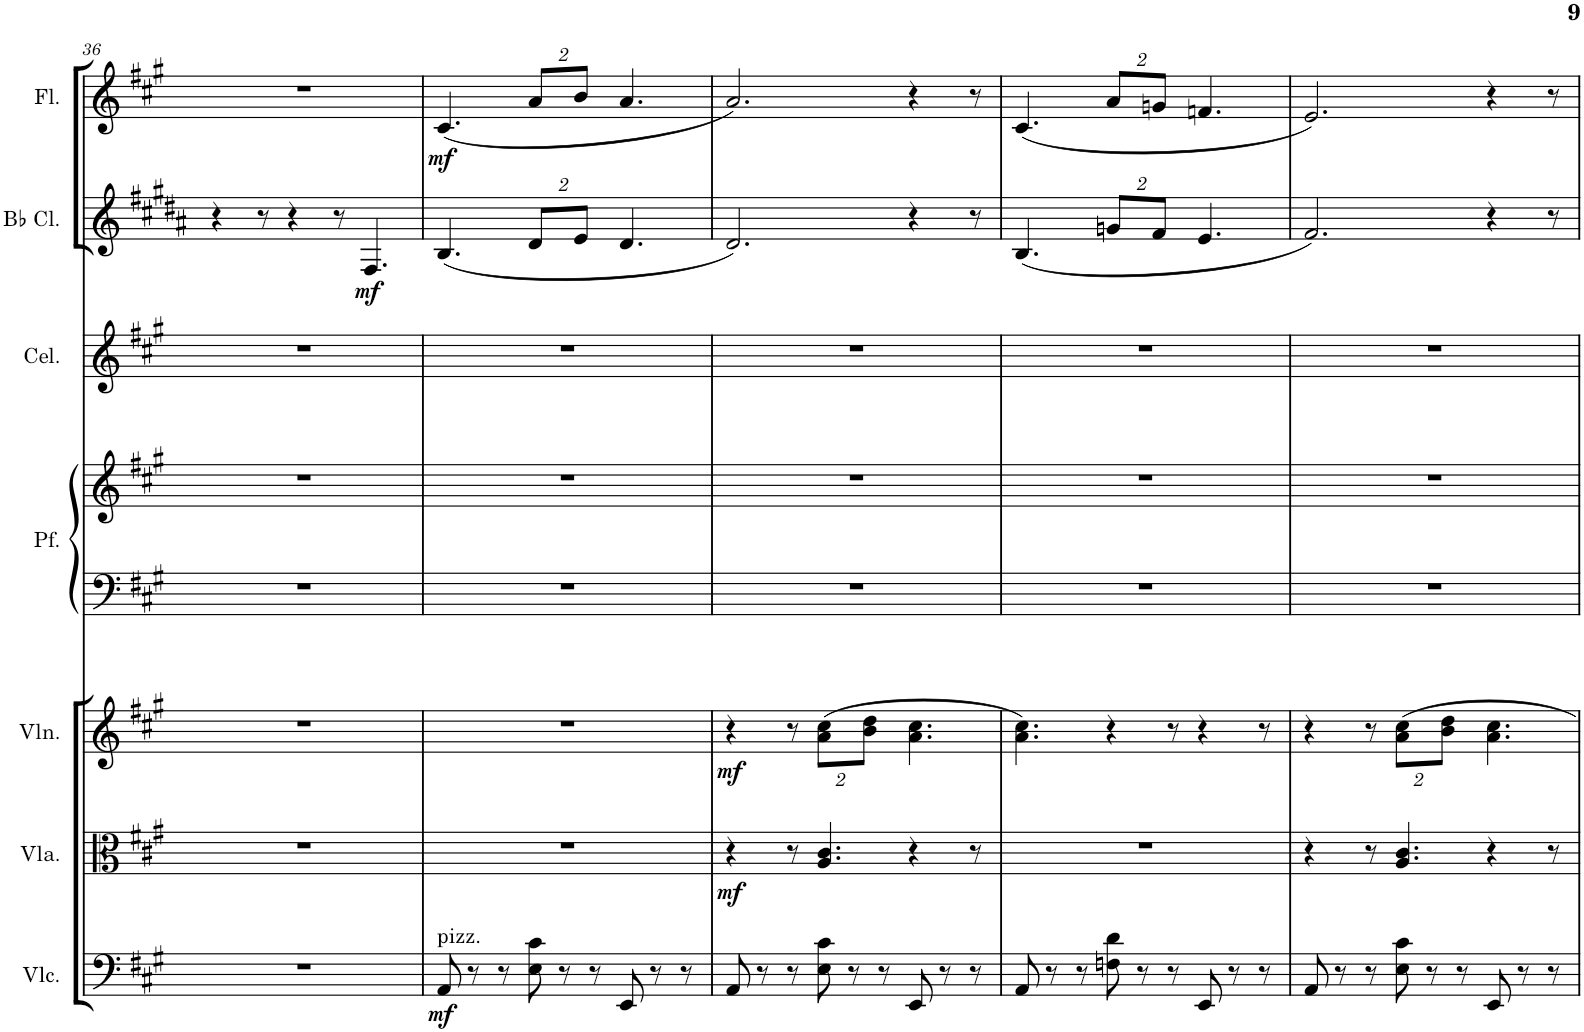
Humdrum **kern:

**kern	**dynam	**kern	**dynam	**kern	**dynam	**kern	**kern	**kern	**kern	**dynam	**kern	**dynam
*part7	*part7	*part6	*part6	*part5	*part5	*part4	*part4	*part3	*part2	*part2	*part1	*part1
*staff8	*staff8	*staff7	*staff7	*staff6	*staff6	*staff5	*staff4	*staff3	*staff2	*staff2	*staff1	*staff1
*I"Violoncellos	*	*I"Violas	*	*I"Violins	*	*I"Pianoforte	*	*I"Celeste / Musical Box	*I"2 Bb Clarinets	*	*I"2 Flutes	*
*I'Vlc.	*	*I'Vla.	*	*I'Vln.	*	*I'Pf.	*	*I'Cel.	*I'Bb Cl.	*	*I'Fl.	*
!!LO:PB:g=z
*clefF4	*	*clefC3	*	*clefG2	*	*clefF4	*clefG2	*clefG2	*clefG2	*	*clefG2	*
*	*	*	*	*	*	*	*	*Trd-7c-12	*Trd1c2	*	*	*
*k[f#c#g#]	*	*k[f#c#g#]	*	*k[f#c#g#]	*	*k[f#c#g#]	*k[f#c#g#]	*k[f#c#g#]	*k[f#c#g#d#a#]	*	*k[f#c#g#]	*
*M9/8	*	*M9/8	*	*M9/8	*	*M9/8	*M9/8	*M9/8	*M9/8	*	*M9/8	*
=36	=36	=36	=36	=36	=36	=36	=36	=36	=36	=36	=36	=36
8%9r	.	8%9r	.	8%9r	.	8%9r	8%9r	8%9r	4r	.	8%9r	.
.	.	.	.	.	.	.	.	.	8r	.	.	.
.	.	.	.	.	.	.	.	.	4r	.	.	.
.	.	.	.	.	.	.	.	.	8r	.	.	.
!	!	!	!	!	!	!	!	!	!	!LO:DY:b	!	!
.	.	.	.	.	.	.	.	.	4.F#/	mf	.	.
=37	=37	=37	=37	=37	=37	=37	=37	=37	=37	=37	=37	=37
!LO:TX:a:t=pizz.	!	!	!	!	!	!	!	!	!	!	!	!
!	!LO:DY:b	!	!	!	!	!	!	!	!	!	!	!LO:DY:b
8AA/	mf	8%9r	.	8%9r	.	8%9r	8%9r	8%9r	(4.B/	.	(4.c#/	mf
8r	.	.	.	.	.	.	.	.	.	.	.	.
8r	.	.	.	.	.	.	.	.	.	.	.	.
*	*	*	*	*	*	*	*	*	*Xbrackettup	*	*Xbrackettup	*
8E\ 8c#\	.	.	.	.	.	.	.	.	16%3d#/L	.	16%3a/L	.
8r	.	.	.	.	.	.	.	.	.	.	.	.
.	.	.	.	.	.	.	.	.	16%3e/J	.	16%3b/J	.
8r	.	.	.	.	.	.	.	.	.	.	.	.
8EE/	.	.	.	.	.	.	.	.	4.d#/	.	4.a/	.
8r	.	.	.	.	.	.	.	.	.	.	.	.
8r	.	.	.	.	.	.	.	.	.	.	.	.
=38	=38	=38	=38	=38	=38	=38	=38	=38	=38	=38	=38	=38
!	!	!	!LO:DY:b	!	!LO:DY:b	!	!	!	!	!	!	!
8AA/	.	4r	mf	4r	mf	8%9r	8%9r	8%9r	2.d#/)	.	2.a/)	.
8r	.	.	.	.	.	.	.	.	.	.	.	.
8r	.	8r	.	8r	.	.	.	.	.	.	.	.
*	*	*	*	*Xbrackettup	*	*	*	*	*	*	*	*
8E\ 8c#\	.	4.A/ 4.c#/	.	(16%3a\ 16%3cc#\L	.	.	.	.	.	.	.	.
8r	.	.	.	.	.	.	.	.	.	.	.	.
.	.	.	.	16%3b\ 16%3dd\J	.	.	.	.	.	.	.	.
8r	.	.	.	.	.	.	.	.	.	.	.	.
8EE/	.	4r	.	4.a\ 4.cc#\	.	.	.	.	4r	.	4r	.
8r	.	.	.	.	.	.	.	.	.	.	.	.
8r	.	8r	.	.	.	.	.	.	8r	.	8r	.
=39	=39	=39	=39	=39	=39	=39	=39	=39	=39	=39	=39	=39
8AA/	.	8%9r	.	4.a\ 4.cc#\)	.	8%9r	8%9r	8%9r	(4.B/	.	(4.c#/	.
8r	.	.	.	.	.	.	.	.	.	.	.	.
8r	.	.	.	.	.	.	.	.	.	.	.	.
8Fn\ 8d\	.	.	.	4r	.	.	.	.	16%3gn/L	.	16%3a/L	.
8r	.	.	.	.	.	.	.	.	.	.	.	.
.	.	.	.	.	.	.	.	.	16%3f#/J	.	16%3gn/J	.
8r	.	.	.	8r	.	.	.	.	.	.	.	.
8EE/	.	.	.	4r	.	.	.	.	4.e/	.	4.fn/	.
8r	.	.	.	.	.	.	.	.	.	.	.	.
8r	.	.	.	8r	.	.	.	.	.	.	.	.
=40	=40	=40	=40	=40	=40	=40	=40	=40	=40	=40	=40	=40
8AA/	.	4r	.	4r	.	8%9r	8%9r	8%9r	2.f#/)	.	2.e/)	.
8r	.	.	.	.	.	.	.	.	.	.	.	.
8r	.	8r	.	8r	.	.	.	.	.	.	.	.
8E\ 8c#\	.	4.A/ 4.c#/	.	16%3a\ 16%3cc#\L	.	.	.	.	.	.	.	.
8r	.	.	.	.	.	.	.	.	.	.	.	.
.	.	.	.	16%3b\ 16%3dd\J	.	.	.	.	.	.	.	.
8r	.	.	.	.	.	.	.	.	.	.	.	.
8EE/	.	4r	.	4.a\ 4.cc#\	.	.	.	.	4r	.	4r	.
8r	.	.	.	.	.	.	.	.	.	.	.	.
8r	.	8r	.	.	.	.	.	.	8r	.	8r	.
=	=	=	=	=	=	=	=	=	=	=	=	=
*-	*-	*-	*-	*-	*-	*-	*-	*-	*-	*-	*-	*-
